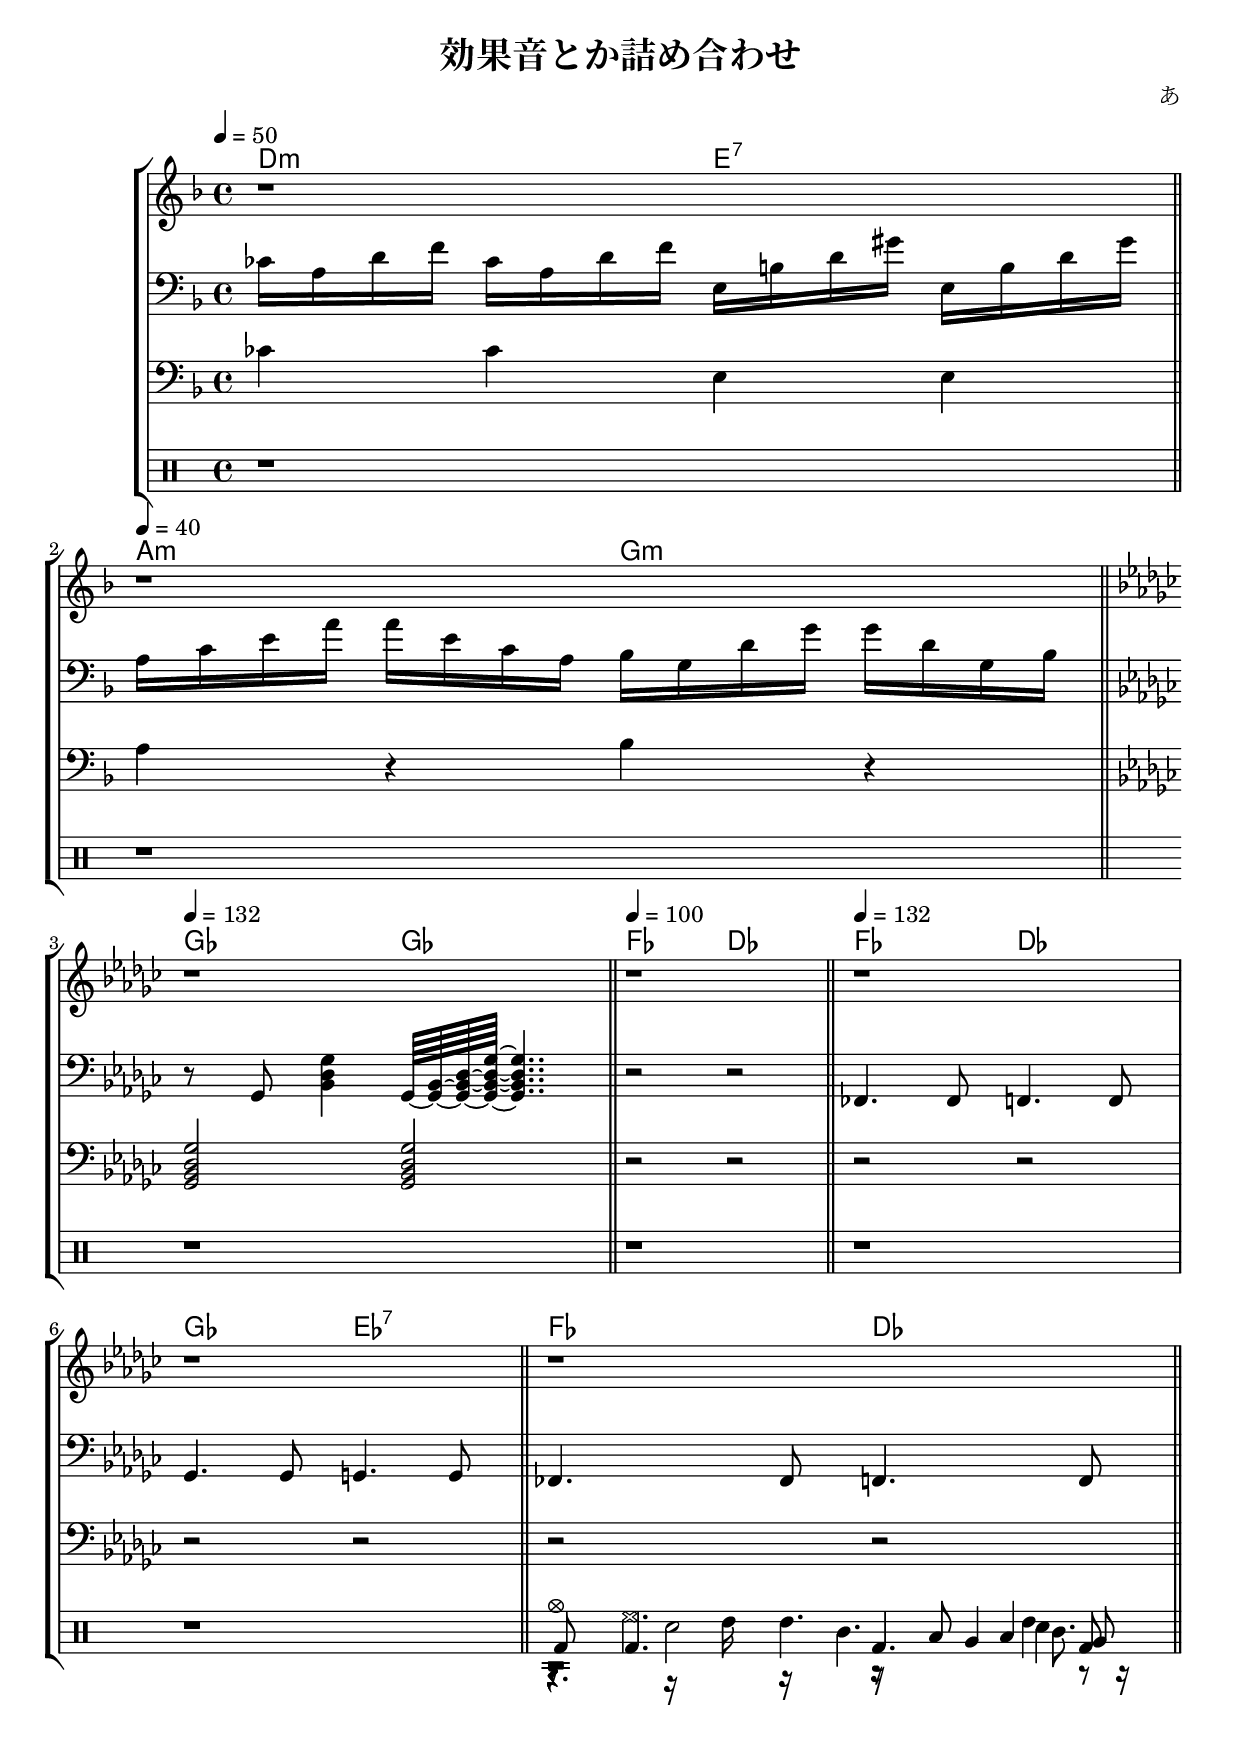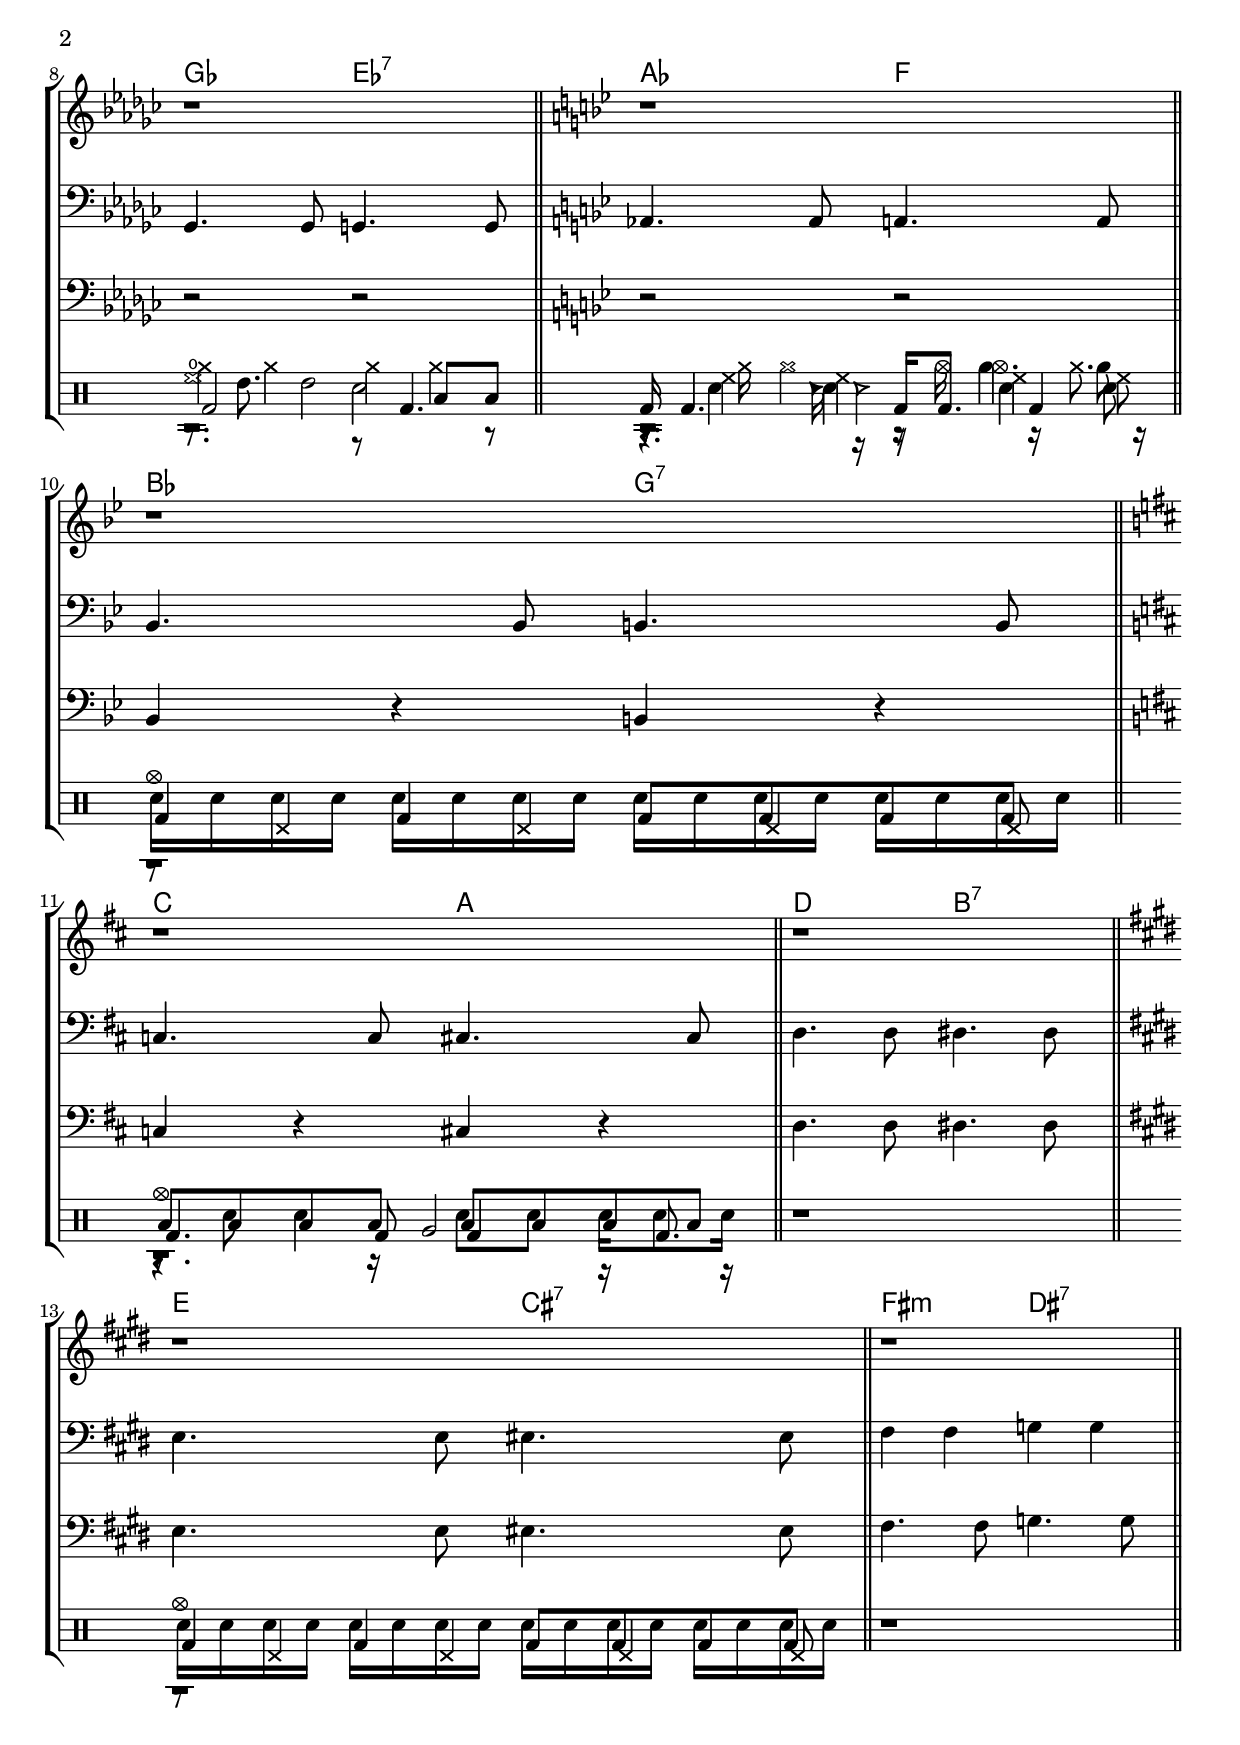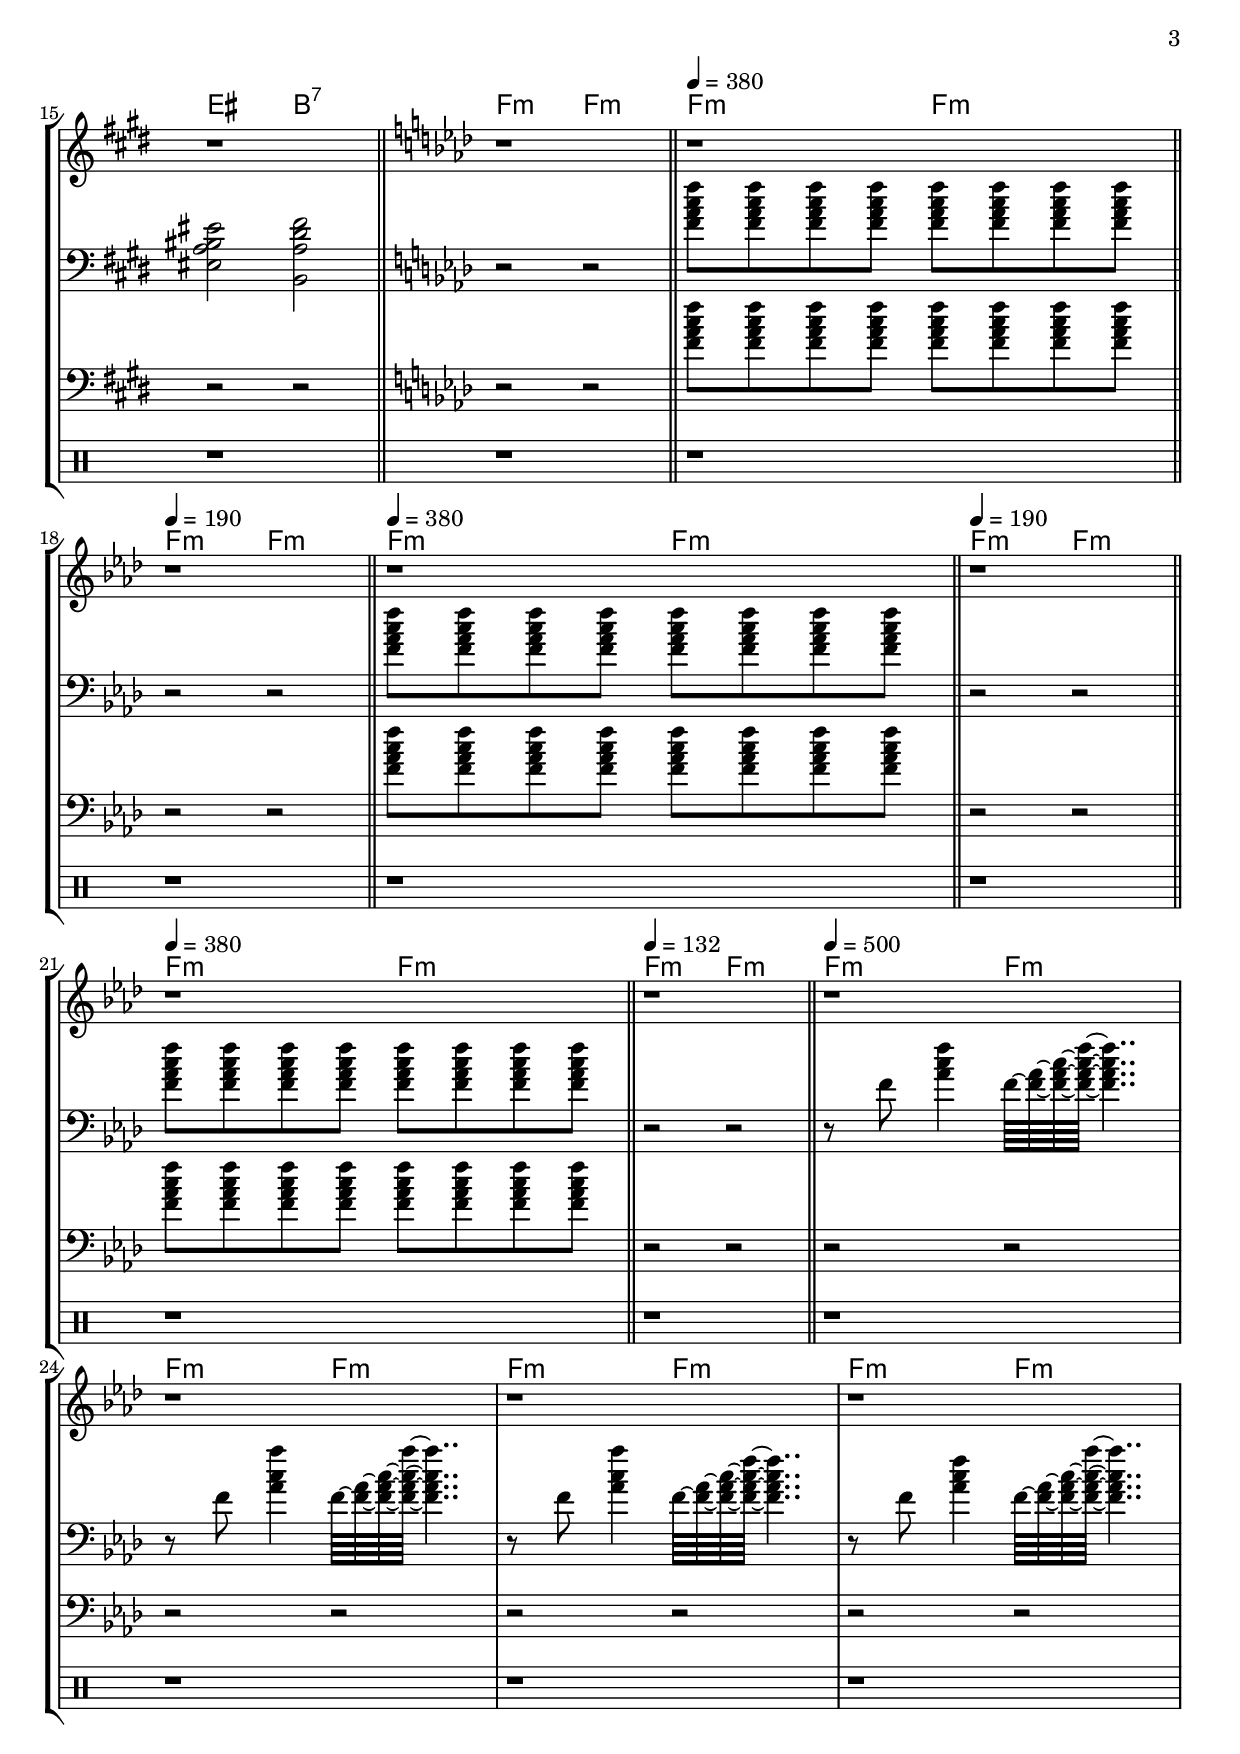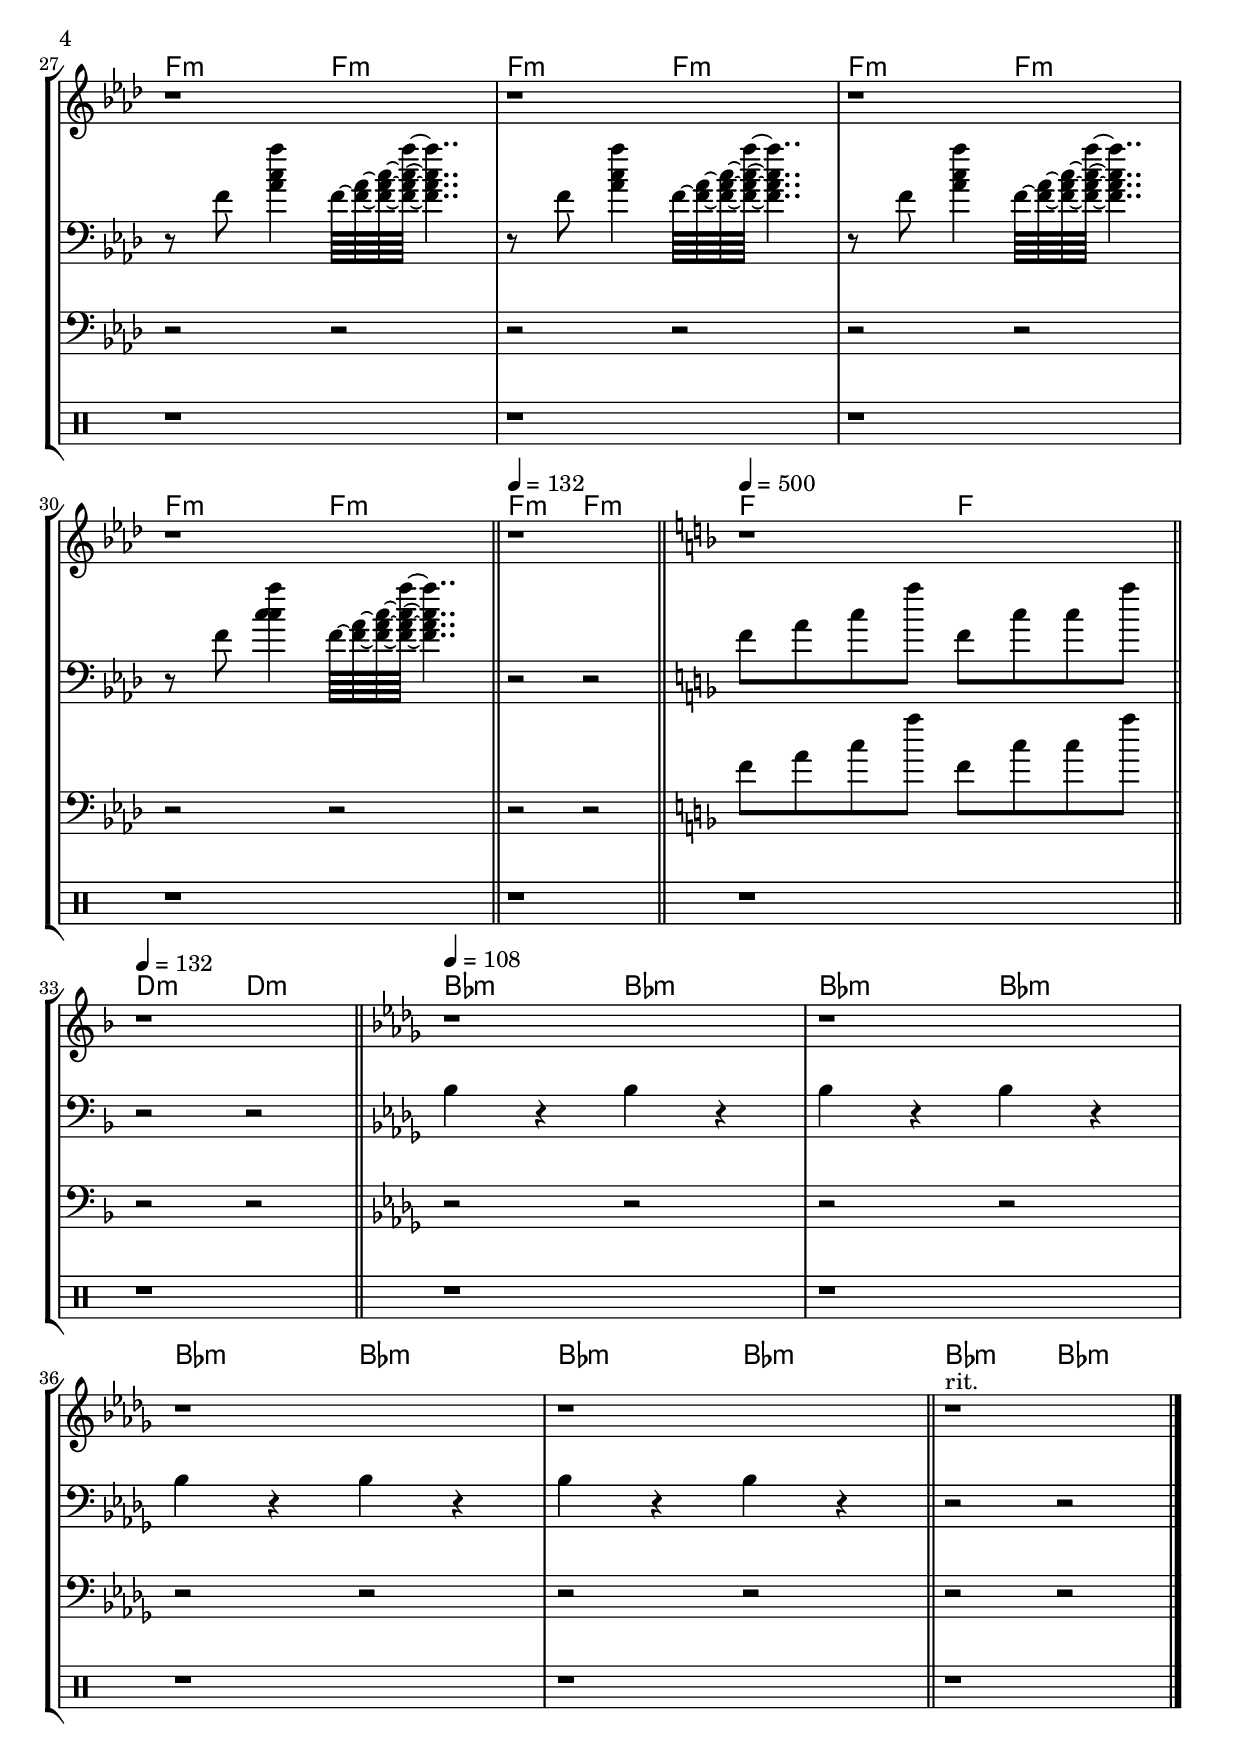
\version "2.12.1"

\header {
	title = \markup {効果音とか詰め合わせ}
	composer = \markup \center-column {あ}
}

harmony = \chordmode {
	d2:m e:7 

	a:m g:m 

	ges ges 

	fes des 

	fes des ges es:7 

	fes des 

	ges es:7 

	as f 

	bes g:7 

	c a 

	d b:7 

	e cis:7 

	fis:m dis:7 

	eis b:7 

	f:m f:m 

	f:m f:m 

	f:m f:m 

	f:m f:m 

	f:m f:m 

	f:m f:m 

	f:m f:m 

	f:m f:m f:m f:m f:m f:m f:m f:m f:m f:m f:m f:m f:m f:m f:m f:m 

	f:m f:m 

	f f 

	d:m d:m 

	bes:m bes:m bes:m bes:m bes:m bes:m bes:m bes:m 

	bes:m bes:m 
}

melody = {
	\key f \major
	\tempo 4 = 50
	r1   
	\tempo 4 = 40
	r1   
	\key ges \major
	\tempo 4 = 132
	r1   
	\tempo 4 = 100
	r1   
	\tempo 4 = 132
	r1 | r1   
	r1   
	r1   
	\key bes \major
	r1   
	r1   
	\key d \major
	r1   
	r1   
	\key e \major
	r1   
	r1   
	r1   
	\key as \major
	r1   
	\tempo 4 = 380
	r1   
	\tempo 4 = 190
	r1   
	\tempo 4 = 380
	r1   
	\tempo 4 = 190
	r1   
	\tempo 4 = 380
	r1   
	\tempo 4 = 132
	r1   
	\tempo 4 = 500
	r1 | r1 | r1 | r1 | r1 | r1 | r1 | r1   
	\tempo 4 = 132
	r1   
	\key f \major
	\tempo 4 = 500
	r1   
	\tempo 4 = 132
	r1   
	\key des \major
	\tempo 4 = 108
	r1 | r1 | r1 | r1   
	r1^"rit." \bar "|."
}

words = \lyricmode {
	
	
	
	
	
	
	
	
	
	
	
	
	
	
	
	
	
	
	
	
	
	
	
	
	
	
	
}

tempochange = {
	\tempo 4 = 50
	r1 \bar "||"
	\tempo 4 = 40
	r1 \bar "||"
	\tempo 4 = 132
	r1 \bar "||"
	\tempo 4 = 100
	r1 \bar "||"
	\tempo 4 = 132
	r1 | r1 \bar "||"
	\tempo 4 = 132
	r1 \bar "||"
	\tempo 4 = 132
	r1 \bar "||"
	\tempo 4 = 132
	r1 \bar "||"
	\tempo 4 = 132
	r1 \bar "||"
	\tempo 4 = 132
	r1 \bar "||"
	\tempo 4 = 132
	r1 \bar "||"
	\tempo 4 = 132
	r1 \bar "||"
	\tempo 4 = 132
	r1 \bar "||"
	\tempo 4 = 132
	r1 \bar "||"
	\tempo 4 = 132
	r1 \bar "||"
	\tempo 4 = 380
	r1 \bar "||"
	\tempo 4 = 190
	r1 \bar "||"
	\tempo 4 = 380
	r1 \bar "||"
	\tempo 4 = 190
	r1 \bar "||"
	\tempo 4 = 380
	r1 \bar "||"
	\tempo 4 = 132
	r1 \bar "||"
	\tempo 4 = 500
	r1 | r1 | r1 | r1 | r1 | r1 | r1 | r1 \bar "||"
	\tempo 4 = 132
	r1 \bar "||"
	\tempo 4 = 500
	r1 \bar "||"
	\tempo 4 = 132
	r1 \bar "||"
	\tempo 4 = 108
	r1 | r1 | r1 | r1 \bar "||"
	\tempo 4 = 108
	\tempo 4 = 81 r2 \tempo 4 = 72 r2 \bar "|."
}

mainacc = {
	\clef bass
	\set Staff.midiInstrument = #"Pad 6 (metallic)"
	\key f \major
	\tempo 4 = 50
	ces'16 a d' f' ces' a d' f'
	e16 b d' gis' e b d' gis'
	\bar "||"

	\set Staff.midiInstrument = #"Pad 6 (metallic)"
	\tempo 4 = 40
	a16 c' e' a' a' e' c' a
	bes16 g d' g' g' d' g bes
	\bar "||"

	\set Staff.midiInstrument = #"Reverse Cymbal"
	\key ges \major
	\tempo 4 = 132
	r8 ges,8 <bes, des ges>4
	ges,64~ <ges,~ bes,~> <ges,~ bes,~ des~> <ges, bes, des ges>~ <ges, bes, des ges>4..
	\bar "||"

	\set Staff.midiInstrument = #"Acoustic grand"
	\tempo 4 = 100
	r2
	r2
	\bar "||"

	\set Staff.midiInstrument = #"Pad 5 (bowed)"
	\tempo 4 = 132
	fes,4.fes,8
	f,4.f,8
	ges,4.ges,8
	g,4.g,8
	\bar "||"

	\set Staff.midiInstrument = #"Pad 5 (bowed)"
	fes,4.fes,8
	f,4.f,8
	\bar "||"

	\set Staff.midiInstrument = #"Pad 5 (bowed)"
	ges,4.ges,8
	g,4.g,8
	\bar "||"

	\set Staff.midiInstrument = #"Pad 5 (bowed)"
	\key bes \major
	as,4.as,8
	a,4.a,8
	\bar "||"

	\set Staff.midiInstrument = #"Pad 5 (bowed)"
	bes,4.bes,8
	b,4.b,8
	\bar "||"

	\set Staff.midiInstrument = #"Pad 5 (bowed)"
	\key d \major
	c4.c8
	cis4.cis8
	\bar "||"

	\set Staff.midiInstrument = #"Pad 5 (bowed)"
	d4.d8
	dis4.dis8
	\bar "||"

	\set Staff.midiInstrument = #"Pad 5 (bowed)"
	\key e \major
	e4.e8
	eis4.eis8
	\bar "||"

	\set Staff.midiInstrument = #"Pad 5 (bowed)"
	fis4 fis4
	g4 g4
	\bar "||"

	\set Staff.midiInstrument = #"Viola"
	<eis a bis eis'>2
	<b, a dis' fis'>2
	\bar "||"

	\set Staff.midiInstrument = #"Acoustic grand"
	\key as \major
	r2
	r2
	\bar "||"

	\set Staff.midiInstrument = #"Glockenspiel"
	\tempo 4 = 380
	<f' as' c'' f''>8 <f' as' c'' f''>8 <f' as' c'' f''>8 <f' as' c'' f''>8
	<f' as' c'' f''>8 <f' as' c'' f''>8 <f' as' c'' f''>8 <f' as' c'' f''>8
	\bar "||"

	\set Staff.midiInstrument = #"Glockenspiel"
	\tempo 4 = 190
	r2
	r2
	\bar "||"

	\set Staff.midiInstrument = #"Glockenspiel"
	\tempo 4 = 380
	<f' as' c'' f''>8 <f' as' c'' f''>8 <f' as' c'' f''>8 <f' as' c'' f''>8
	<f' as' c'' f''>8 <f' as' c'' f''>8 <f' as' c'' f''>8 <f' as' c'' f''>8
	\bar "||"

	\set Staff.midiInstrument = #"Glockenspiel"
	\tempo 4 = 190
	r2
	r2
	\bar "||"

	\set Staff.midiInstrument = #"Glockenspiel"
	\tempo 4 = 380
	<f' as' c'' f''>8 <f' as' c'' f''>8 <f' as' c'' f''>8 <f' as' c'' f''>8
	<f' as' c'' f''>8 <f' as' c'' f''>8 <f' as' c'' f''>8 <f' as' c'' f''>8
	\bar "||"

	\set Staff.midiInstrument = #"Glockenspiel"
	\tempo 4 = 132
	r2
	r2
	\bar "||"

	\set Staff.midiInstrument = #"Pizzicato Strings"
	\tempo 4 = 500
	r8 f'8 <as' c'' f''>4
	f'64~ <f'~ as'~> <f'~ as'~ c''~> <f' as' c'' f''>~ <f' as' c'' f''>4..
	r8 f'8 <as' c'' as''>4
	f'64~ <f'~ as'~> <f'~ as'~ c''~> <f' as' c'' as''>~ <f' as' c'' as''>4..
	r8 f'8 <as' c'' as''>4
	f'64~ <f'~ as'~> <f'~ as'~ c''~> <f' as' c'' f''>~ <f' as' c'' f''>4..
	r8 f'8 <as' c'' f''>4
	f'64~ <f'~ as'~> <f'~ as'~ c''~> <f' as' c'' as''>~ <f' as' c'' as''>4..
	r8 f'8 <as' c'' as''>4
	f'64~ <f'~ as'~> <f'~ as'~ c''~> <f' as' c'' as''>~ <f' as' c'' as''>4..
	r8 f'8 <as' c'' as''>4
	f'64~ <f'~ as'~> <f'~ as'~ c''~> <f' as' c'' as''>~ <f' as' c'' as''>4..
	r8 f'8 <as' c'' as''>4
	f'64~ <f'~ as'~> <f'~ as'~ c''~> <f' as' c'' as''>~ <f' as' c'' as''>4..
	r8 f'8 <c'' c'' as''>4
	f'64~ <f'~ as'~> <f'~ as'~ c''~> <f' as' c'' as''>~ <f' as' c'' as''>4..
	\bar "||"

	\set Staff.midiInstrument = #"Acoustic grand"
	\tempo 4 = 132
	r2
	r2
	\bar "||"

	\set Staff.midiInstrument = #"FX 2 (soundtrack)"
	\key f \major
	\tempo 4 = 500
	f'8 a'8 c''8 a''8
	f'8 c''8 c''8 a''8
	\bar "||"

	\set Staff.midiInstrument = #"FX 2 (soundtrack)"
	\tempo 4 = 132
	r2
	r2
	\bar "||"

	\set Staff.midiInstrument = #"Church organ"
	\key des \major
	\tempo 4 = 108
	bes4 r4
	bes4 r4
	bes4 r4
	bes4 r4
	bes4 r4
	bes4 r4
	bes4 r4
	bes4 r4
	\bar "||"

	\set Staff.midiInstrument = #"Acoustic grand"
	r2
	r2
	\bar "|."
}

subacc = {
	\clef bass
	\set Staff.midiInstrument = #"Drawbar Organ"
	\key f \major
	\tempo 4 = 50
	ces'4 ces'4
	e4 e4
	\bar "||"

	\set Staff.midiInstrument = #"Drawbar Organ"
	\tempo 4 = 40
	a4 r4
	bes4 r4
	\bar "||"

	\set Staff.midiInstrument = #"Pad 6 (metallic)"
	\key ges \major
	\tempo 4 = 132
	<ges, bes, des ges>2
	<ges, bes, des ges>2
	\bar "||"

	\set Staff.midiInstrument = #"Acoustic grand"
	\tempo 4 = 100
	r2
	r2
	\bar "||"

	\set Staff.midiInstrument = #"Acoustic grand"
	\tempo 4 = 132
	r2
	r2
	r2
	r2
	\bar "||"

	\set Staff.midiInstrument = #"Acoustic grand"
	r2
	r2
	\bar "||"

	\set Staff.midiInstrument = #"Acoustic grand"
	r2
	r2
	\bar "||"

	\set Staff.midiInstrument = #"Acoustic grand"
	\key bes \major
	r2
	r2
	\bar "||"

	\set Staff.midiInstrument = #"Voice Oohs"
	bes,4 r4
	b,4 r4
	\bar "||"

	\set Staff.midiInstrument = #"Choir Aahs"
	\key d \major
	c4 r4
	cis4 r4
	\bar "||"

	\set Staff.midiInstrument = #"FX 2 (soundtrack)"
	d4.d8
	dis4.dis8
	\bar "||"

	\set Staff.midiInstrument = #"FX 2 (soundtrack)"
	\key e \major
	e4.e8
	eis4.eis8
	\bar "||"

	\set Staff.midiInstrument = #"Viola"
	fis4.fis8
	g4.g8
	\bar "||"

	\set Staff.midiInstrument = #"Acoustic grand"
	r2
	r2
	\bar "||"

	\set Staff.midiInstrument = #"Acoustic grand"
	\key as \major
	r2
	r2
	\bar "||"

	\set Staff.midiInstrument = #"Electric Grand"
	\tempo 4 = 380
	<f' as' c'' f''>8 <f' as' c'' f''>8 <f' as' c'' f''>8 <f' as' c'' f''>8
	<f' as' c'' f''>8 <f' as' c'' f''>8 <f' as' c'' f''>8 <f' as' c'' f''>8
	\bar "||"

	\set Staff.midiInstrument = #"Electric Grand"
	\tempo 4 = 190
	r2
	r2
	\bar "||"

	\set Staff.midiInstrument = #"Electric Grand"
	\tempo 4 = 380
	<f' as' c'' f''>8 <f' as' c'' f''>8 <f' as' c'' f''>8 <f' as' c'' f''>8
	<f' as' c'' f''>8 <f' as' c'' f''>8 <f' as' c'' f''>8 <f' as' c'' f''>8
	\bar "||"

	\set Staff.midiInstrument = #"Electric Grand"
	\tempo 4 = 190
	r2
	r2
	\bar "||"

	\set Staff.midiInstrument = #"Electric Grand"
	\tempo 4 = 380
	<f' as' c'' f''>8 <f' as' c'' f''>8 <f' as' c'' f''>8 <f' as' c'' f''>8
	<f' as' c'' f''>8 <f' as' c'' f''>8 <f' as' c'' f''>8 <f' as' c'' f''>8
	\bar "||"

	\set Staff.midiInstrument = #"Electric Grand"
	\tempo 4 = 132
	r2
	r2
	\bar "||"

	\set Staff.midiInstrument = #"Acoustic grand"
	\tempo 4 = 500
	r2
	r2
	r2
	r2
	r2
	r2
	r2
	r2
	r2
	r2
	r2
	r2
	r2
	r2
	r2
	r2
	\bar "||"

	\set Staff.midiInstrument = #"Acoustic grand"
	\tempo 4 = 132
	r2
	r2
	\bar "||"

	\set Staff.midiInstrument = #"Pad 1 (new age)"
	\key f \major
	\tempo 4 = 500
	f'8 a'8 c''8 a''8
	f'8 c''8 c''8 a''8
	\bar "||"

	\set Staff.midiInstrument = #"Pad 1 (new age)"
	\tempo 4 = 132
	r2
	r2
	\bar "||"

	\set Staff.midiInstrument = #"Acoustic grand"
	\key des \major
	\tempo 4 = 108
	r2
	r2
	r2
	r2
	r2
	r2
	r2
	r2
	\bar "||"

	\set Staff.midiInstrument = #"Acoustic grand"
	r2
	r2
	\bar "|."
}

percA = {
	\drummode {
	r1 \bar "||"
	r1 \bar "||"
	r1 \bar "||"
	r1 \bar "||"
	r1 |r1 \bar "||"
	r8 hh2. r8  \bar "||"
	cymr4 cymr4 cymr4 cymr4  \bar "||"
	r8 hh4 hh4 hh4 hh8  \bar "||"
	r1  \bar "||"
	r8 sn8 sn4 sn8 sn8 sn16 sn8 sn16  \bar "||"
	r1 \bar "||"
	r1  \bar "||"
	r1 \bar "||"
	r1 \bar "||"
	r1 \bar "||"
	r1 \bar "||"
	r1 \bar "||"
	r1 \bar "||"
	r1 \bar "||"
	r1 \bar "||"
	r1 \bar "||"
	r1 |r1 |r1 |r1 |r1 |r1 |r1 |r1 \bar "||"
	r1 \bar "||"
	r1 \bar "||"
	r1 \bar "||"
	r1 |r1 |r1 |r1 \bar "||"
	r1 \bar "|."
	}
}

percB = {
	\drummode {
	r1 \bar "||"
	r1 \bar "||"
	r1 \bar "||"
	r1 \bar "||"
	r1 |r1 \bar "||"
	r4 sn2 sn4  \bar "||"
	r2 sn2  \bar "||"
	r8 sn4 sn4 sn4 sn8  \bar "||"
	sn16 sn16 sn16 sn16 sn16 sn16 sn16 sn16 sn16 sn16 sn16 sn16 sn16 sn16 sn16 sn16  \bar "||"
	r1  \bar "||"
	r1 \bar "||"
	sn16 sn16 sn16 sn16 sn16 sn16 sn16 sn16 sn16 sn16 sn16 sn16 sn16 sn16 sn16 sn16  \bar "||"
	r1 \bar "||"
	r1 \bar "||"
	r1 \bar "||"
	r1 \bar "||"
	r1 \bar "||"
	r1 \bar "||"
	r1 \bar "||"
	r1 \bar "||"
	r1 \bar "||"
	r1 |r1 |r1 |r1 |r1 |r1 |r1 |r1 \bar "||"
	r1 \bar "||"
	r1 \bar "||"
	r1 \bar "||"
	r1 |r1 |r1 |r1 \bar "||"
	r1 \bar "|."
	}
}

percC = {
	\drummode {
	r1 \bar "||"
	r1 \bar "||"
	r1 \bar "||"
	r1 \bar "||"
	r1 |r1 \bar "||"
	bd8 bd4. bd4. bd8  \bar "||"
	bd2 r8 bd4.  \bar "||"
	bd16 bd4. r16 bd16 bd8. bd4  \bar "||"
	bd4 bd4 bd8 bd8 bd8 bd8  \bar "||"
	toml8 toml8 toml8 toml8 toml8 toml8 toml8 toml8  \bar "||"
	r1 \bar "||"
	bd4 bd4 bd8 bd8 bd8 bd8  \bar "||"
	r1 \bar "||"
	r1 \bar "||"
	r1 \bar "||"
	r1 \bar "||"
	r1 \bar "||"
	r1 \bar "||"
	r1 \bar "||"
	r1 \bar "||"
	r1 \bar "||"
	r1 |r1 |r1 |r1 |r1 |r1 |r1 |r1 \bar "||"
	r1 \bar "||"
	r1 \bar "||"
	r1 \bar "||"
	r1 |r1 |r1 |r1 \bar "||"
	r1 \bar "|."
	}
}

percD = {
	\drummode {
	r1 \bar "||"
	r1 \bar "||"
	r1 \bar "||"
	r1 \bar "||"
	r1 |r1 \bar "||"
	r1  \bar "||"
	r8. tommh8. tommh2 r8  \bar "||"
	r2 r16 cymc16 cymc4.  \bar "||"
	r8 hhp4 hhp4 hhp4 hhp8  \bar "||"
	r4. r16 tomfh2 r16  \bar "||"
	r1 \bar "||"
	r8 hhp4 hhp4 hhp4 hhp8  \bar "||"
	r1 \bar "||"
	r1 \bar "||"
	r1 \bar "||"
	r1 \bar "||"
	r1 \bar "||"
	r1 \bar "||"
	r1 \bar "||"
	r1 \bar "||"
	r1 \bar "||"
	r1 |r1 |r1 |r1 |r1 |r1 |r1 |r1 \bar "||"
	r1 \bar "||"
	r1 \bar "||"
	r1 \bar "||"
	r1 |r1 |r1 |r1 \bar "||"
	r1 \bar "|."
	}
}

percE = {
	\drummode {
	r1 \bar "||"
	r1 \bar "||"
	r1 \bar "||"
	r1 \bar "||"
	r1 |r1 \bar "||"
	cymc1  \bar "||"
	r2. toml8 toml8  \bar "||"
	r1  \bar "||"
	cymc1  \bar "||"
	bd4. bd8 bd4 r16 bd8.  \bar "||"
	r1 \bar "||"
	cymc1  \bar "||"
	r1 \bar "||"
	r1 \bar "||"
	r1 \bar "||"
	r1 \bar "||"
	r1 \bar "||"
	r1 \bar "||"
	r1 \bar "||"
	r1 \bar "||"
	r1 \bar "||"
	r1 |r1 |r1 |r1 |r1 |r1 |r1 |r1 \bar "||"
	r1 \bar "||"
	r1 \bar "||"
	r1 \bar "||"
	r1 |r1 |r1 |r1 \bar "||"
	r1 \bar "|."
	}
}

percF = {
	\drummode {
	r1 \bar "||"
	r1 \bar "||"
	r1 \bar "||"
	r1 \bar "||"
	r1 | r1 \bar "||"
	r4 r16 tommh16 tommh4. tommh4  \bar "||"
	hho1  \bar "||"
	r2 r8 rb4 rb8  \bar "||"
	r1 \bar "||"
	cymc1  \bar "||"
	r1 \bar "||"
	r1 \bar "||"
	r1 \bar "||"
	r1 \bar "||"
	r1 \bar "||"
	r1 \bar "||"
	r1 \bar "||"
	r1 \bar "||"
	r1 \bar "||"
	r1 \bar "||"
	r1 \bar "||"
	r1 | r1 | r1 | r1 | r1 | r1 | r1 | r1 \bar "||"
	r1 \bar "||"
	r1 \bar "||"
	r1 \bar "||"
	r1 | r1 | r1 | r1 \bar "||"
	r1 \bar "|."
	}
}

percG = {
	\drummode {
	r1 \bar "||"
	r1 \bar "||"
	r1 \bar "||"
	r1 \bar "||"
	r1 | r1 \bar "||"
	r4. r16 tomml4. tomml8.  \bar "||"
	r1 \bar "||"
	r4. hc16 hc2 r16  \bar "||"
	r1 \bar "||"
	r1 \bar "||"
	r1 \bar "||"
	r1 \bar "||"
	r1 \bar "||"
	r1 \bar "||"
	r1 \bar "||"
	r1 \bar "||"
	r1 \bar "||"
	r1 \bar "||"
	r1 \bar "||"
	r1 \bar "||"
	r1 \bar "||"
	r1 | r1 | r1 | r1 | r1 | r1 | r1 | r1 \bar "||"
	r1 \bar "||"
	r1 \bar "||"
	r1 \bar "||"
	r1 | r1 | r1 | r1 \bar "||"
	r1 \bar "|."
	}
}

percH = {
	\drummode {
	r1 \bar "||"
	r1 \bar "||"
	r1 \bar "||"
	r1 \bar "||"
	r1 | r1 \bar "||"
	r2 r16 toml8 toml4 r16  \bar "||"
	r1 \bar "||"
	r8. cymr16 cymr2 r16 cymr8.  \bar "||"
	r1 \bar "||"
	r1 \bar "||"
	r1 \bar "||"
	r1 \bar "||"
	r1 \bar "||"
	r1 \bar "||"
	r1 \bar "||"
	r1 \bar "||"
	r1 \bar "||"
	r1 \bar "||"
	r1 \bar "||"
	r1 \bar "||"
	r1 \bar "||"
	r1 | r1 | r1 | r1 | r1 | r1 | r1 | r1 \bar "||"
	r1 \bar "||"
	r1 \bar "||"
	r1 \bar "||"
	r1 | r1 | r1 | r1 \bar "||"
	r1 \bar "|."
	}
}

percI = {
	\drummode {
	r1 \bar "||"
	r1 \bar "||"
	r1 \bar "||"
	r1 \bar "||"
	r1 | r1 \bar "||"
	r2 r8 tomfh4 tomfh8  \bar "||"
	r1 \bar "||"
	r1 \bar "||"
	r1 \bar "||"
	r1 \bar "||"
	r1 \bar "||"
	r1 \bar "||"
	r1 \bar "||"
	r1 \bar "||"
	r1 \bar "||"
	r1 \bar "||"
	r1 \bar "||"
	r1 \bar "||"
	r1 \bar "||"
	r1 \bar "||"
	r1 \bar "||"
	r1 | r1 | r1 | r1 | r1 | r1 | r1 | r1 \bar "||"
	r1 \bar "||"
	r1 \bar "||"
	r1 \bar "||"
	r1 | r1 | r1 | r1 \bar "||"
	r1 \bar "|."
	}
}

\score {
	<<
		\new StaffGroup <<
			\new ChordNames {\harmony}
			\new Voice = "melody" {\melody}
			\new Lyrics \lyricsto "melody" \words
			\new Staff = "mainacc" {\mainacc}
			\new Staff = "subacc" {\subacc}
			\new DrumStaff <<
				\new DrumVoice {\percA}
				\new DrumVoice {\percB}
				\new DrumVoice {\percC}
				\new DrumVoice {\percD}
				\new DrumVoice {\percE}
				\new DrumVoice {\percF}
				\new DrumVoice {\percG}
				\new DrumVoice {\percH}
				\new DrumVoice {\percI}
			>>
		>>
	>>
	\layout { }
}
